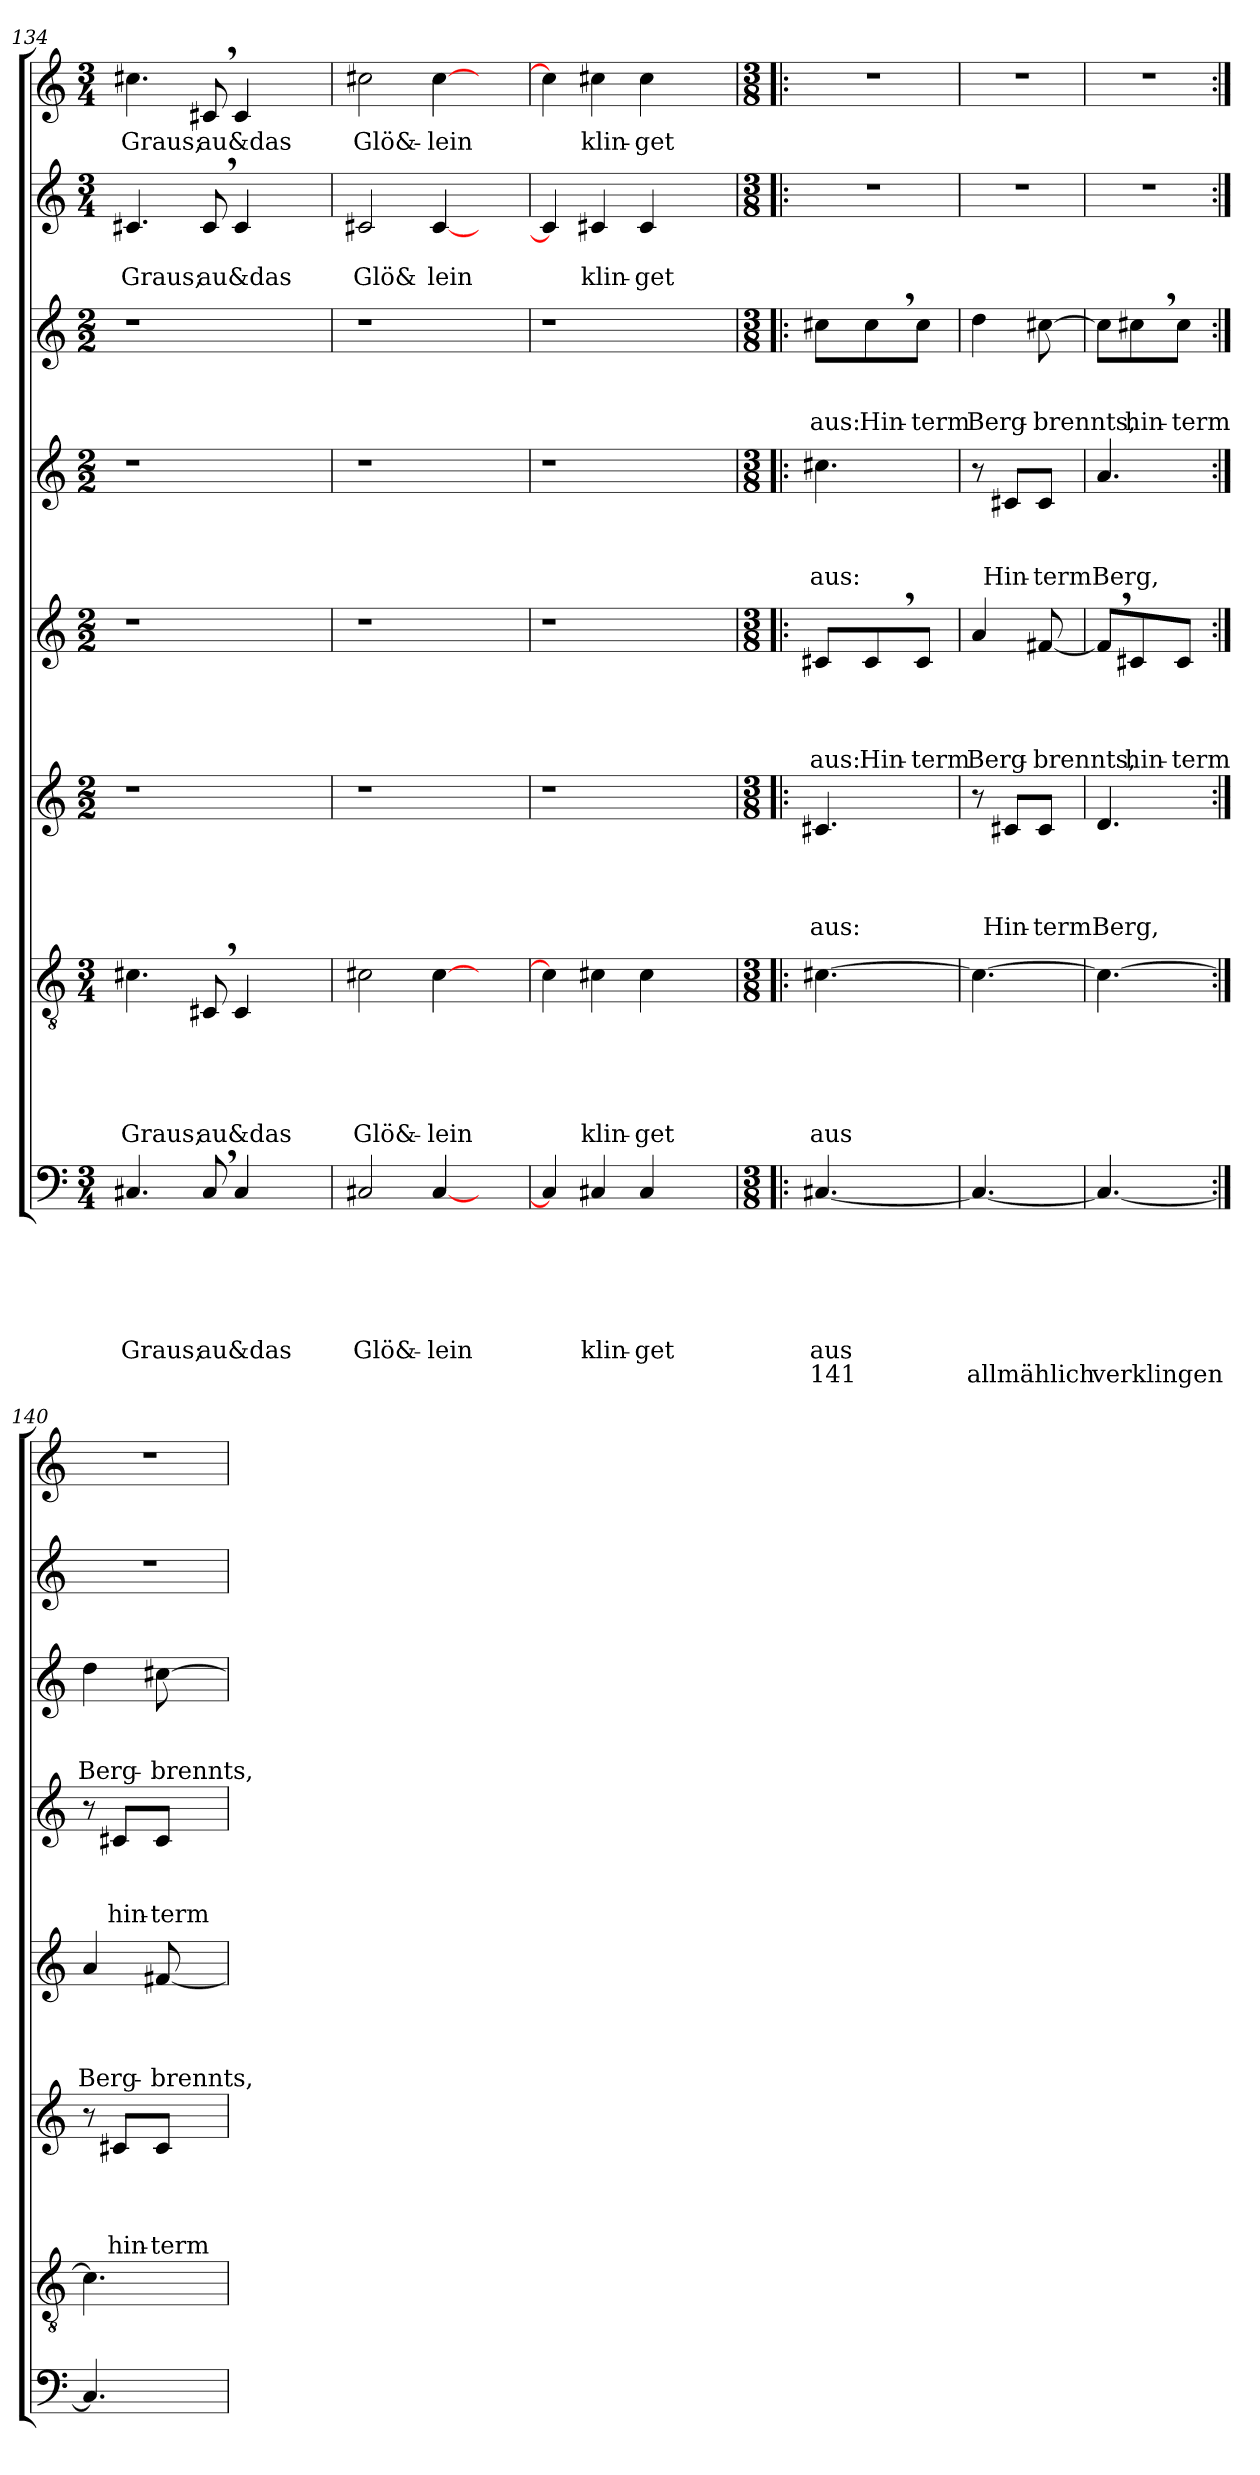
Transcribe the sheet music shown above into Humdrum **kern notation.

**kern	**text	**text	**text	**text	**text	**text	**text	**kern	**text	**text	**text	**text	**text	**kern	**text	**text	**text	**text	**kern	**text	**text	**text	**text	**kern	**text	**text	**text	**kern	**text	**text	**text	**kern	**text	**text	**kern	**text
*part8	*part8	*part8	*part8	*part8	*part8	*part8	*part8	*part7	*part7	*part7	*part7	*part7	*part7	*part6	*part6	*part6	*part6	*part6	*part5	*part5	*part5	*part5	*part5	*part4	*part4	*part4	*part4	*part3	*part3	*part3	*part3	*part2	*part2	*part2	*part1	*part1
*staff8	*staff8	*staff8	*staff8	*staff8	*staff8	*staff8	*staff8	*staff7	*staff7	*staff7	*staff7	*staff7	*staff7	*staff6	*staff6	*staff6	*staff6	*staff6	*staff5	*staff5	*staff5	*staff5	*staff5	*staff4	*staff4	*staff4	*staff4	*staff3	*staff3	*staff3	*staff3	*staff2	*staff2	*staff2	*staff1	*staff1
*clefF4	*	*	*	*	*	*	*	*clefGv2	*	*	*	*	*	*clefG2	*	*	*	*	*clefG2	*	*	*	*	*clefG2	*	*	*	*clefG2	*	*	*	*clefG2	*	*	*clefG2	*
*k[]	*	*	*	*	*	*	*	*k[]	*	*	*	*	*	*k[]	*	*	*	*	*k[]	*	*	*	*	*k[]	*	*	*	*k[]	*	*	*	*k[]	*	*	*k[]	*
*C:	*	*	*	*	*	*	*	*C:	*	*	*	*	*	*C:	*	*	*	*	*C:	*	*	*	*	*C:	*	*	*	*C:	*	*	*	*C:	*	*	*C:	*
*M3/4	*	*	*	*	*	*	*	*M3/4	*	*	*	*	*	*M2/2	*	*	*	*	*M2/2	*	*	*	*	*M2/2	*	*	*	*M2/2	*	*	*	*M3/4	*	*	*M3/4	*
=134	=134	=134	=134	=134	=134	=134	=134	=134	=134	=134	=134	=134	=134	=134	=134	=134	=134	=134	=134	=134	=134	=134	=134	=134	=134	=134	=134	=134	=134	=134	=134	=134	=134	=134	=134	=134
!	!	!	!	!	!	!LO:LY:b	!	!	!	!	!	!	!LO:LY:b	!	!	!	!	!	!	!	!	!	!	!	!	!	!	!	!	!	!	!	!	!LO:LY:b	!	!LO:LY:b
4.C#X/	.	.	.	.	.	Graus;	.	4.c#X\	.	.	.	.	Graus;	1r	.	.	.	.	1r	.	.	.	.	1r	.	.	.	1r	.	.	.	4.c#X/	.	Graus;	4.cc#X\	Graus;
!	!	!	!	!	!	!LO:LY:b	!	!	!	!	!	!	!LO:LY:b	!	!	!	!	!	!	!	!	!	!	!	!	!	!	!	!	!	!	!	!	!LO:LY:b	!	!LO:LY:b
8C#,>/	.	.	.	.	.	au&das	.	8C#X,>/	.	.	.	.	au&das	.	.	.	.	.	.	.	.	.	.	.	.	.	.	.	.	.	.	8c#,>/	.	au&das	8c#X,>/	au&das
4C#/	.	.	.	.	.	.	.	4C#/	.	.	.	.	.	.	.	.	.	.	.	.	.	.	.	.	.	.	.	.	.	.	.	4c#/	.	.	4c#/	.
4ryy	.	.	.	.	.	.	.	4ryy	.	.	.	.	.	.	.	.	.	.	.	.	.	.	.	.	.	.	.	.	.	.	.	4ryy	.	.	4ryy	.
=135	=135	=135	=135	=135	=135	=135	=135	=135	=135	=135	=135	=135	=135	=135	=135	=135	=135	=135	=135	=135	=135	=135	=135	=135	=135	=135	=135	=135	=135	=135	=135	=135	=135	=135	=135	=135
!	!	!	!	!	!	!LO:LY:b	!	!	!	!	!	!	!LO:LY:b	!	!	!	!	!	!	!	!	!	!	!	!	!	!	!	!	!	!	!	!	!LO:LY:b	!	!LO:LY:b
2C#X/	.	.	.	.	.	Glö&-	.	2c#X\	.	.	.	.	Glö&-	1r	.	.	.	.	1r	.	.	.	.	1r	.	.	.	1r	.	.	.	2c#X/	.	Glö&	2cc#X\	Glö&-
!	!	!	!	!	!	!LO:LY:b	!	!	!	!	!	!	!LO:LY:b	!	!	!	!	!	!	!	!	!	!	!	!	!	!	!	!	!	!	!	!	!LO:LY:b	!	!LO:LY:b
[<4C#/	.	.	.	.	.	-lein	.	[>4c#\	.	.	.	.	-lein	.	.	.	.	.	.	.	.	.	.	.	.	.	.	.	.	.	.	[<4c#/	.	lein	[>4cc#\	-lein
4ryy	.	.	.	.	.	.	.	4ryy	.	.	.	.	.	.	.	.	.	.	.	.	.	.	.	.	.	.	.	.	.	.	.	4ryy	.	.	4ryy	.
=136	=136	=136	=136	=136	=136	=136	=136	=136	=136	=136	=136	=136	=136	=136	=136	=136	=136	=136	=136	=136	=136	=136	=136	=136	=136	=136	=136	=136	=136	=136	=136	=136	=136	=136	=136	=136
4C#/]	.	.	.	.	.	.	.	4c#\]	.	.	.	.	.	1r	.	.	.	.	1r	.	.	.	.	1r	.	.	.	1r	.	.	.	4c#/]	.	.	4cc#\]	.
!	!	!	!	!	!	!LO:LY:b	!	!	!	!	!	!	!LO:LY:b	!	!	!	!	!	!	!	!	!	!	!	!	!	!	!	!	!	!	!	!	!LO:LY:b	!	!LO:LY:b
4C#X/	.	.	.	.	.	klin-	.	4c#X\	.	.	.	.	klin-	.	.	.	.	.	.	.	.	.	.	.	.	.	.	.	.	.	.	4c#X/	.	klin-	4cc#X\	klin-
!	!	!	!	!	!	!LO:LY:b	!	!	!	!	!	!	!LO:LY:b	!	!	!	!	!	!	!	!	!	!	!	!	!	!	!	!	!	!	!	!	!LO:LY:b	!	!LO:LY:b
4C#/	.	.	.	.	.	-get	.	4c#\	.	.	.	.	-get	.	.	.	.	.	.	.	.	.	.	.	.	.	.	.	.	.	.	4c#/	.	-get	4cc#\	-get
4ryy	.	.	.	.	.	.	.	4ryy	.	.	.	.	.	.	.	.	.	.	.	.	.	.	.	.	.	.	.	.	.	.	.	4ryy	.	.	4ryy	.
!!LO:PB:g=z
=137!|:	=137!|:	=137!|:	=137!|:	=137!|:	=137!|:	=137!|:	=137!|:	=137!|:	=137!|:	=137!|:	=137!|:	=137!|:	=137!|:	=137!|:	=137!|:	=137!|:	=137!|:	=137!|:	=137!|:	=137!|:	=137!|:	=137!|:	=137!|:	=137!|:	=137!|:	=137!|:	=137!|:	=137!|:	=137!|:	=137!|:	=137!|:	=137!|:	=137!|:	=137!|:	=137!|:	=137!|:
*M3/8	*	*	*	*	*	*	*	*M3/8	*	*	*	*	*	*M3/8	*	*	*	*	*M3/8	*	*	*	*	*M3/8	*	*	*	*M3/8	*	*	*	*M3/8	*	*	*M3/8	*
!	!	!	!	!	!	!LO:LY:b	!LO:LY:b	!	!	!	!	!	!LO:LY:b	!	!	!	!	!LO:LY:b	!	!	!	!	!LO:LY:b	!	!	!	!LO:LY:b	!	!	!	!LO:LY:b	!	!	!	!	!
[<4.C#X/	.	.	.	.	.	aus	141	[>4.c#X\	.	.	.	.	aus	4.c#X/	.	.	.	aus:	8c#X/L	.	.	.	aus:	4.cc#X\	.	.	aus:	8cc#X\L	.	.	aus:	4.r	.	.	4.r	.
!	!	!	!	!	!	!	!	!	!	!	!	!	!	!	!	!	!	!	!	!	!	!	!LO:LY:b	!	!	!	!	!	!	!	!LO:LY:b	!	!	!	!	!
.	.	.	.	.	.	.	.	.	.	.	.	.	.	.	.	.	.	.	8c#,>/	.	.	.	Hin-	.	.	.	.	8cc#,>\	.	.	Hin-	.	.	.	.	.
!	!	!	!	!	!	!	!	!	!	!	!	!	!	!	!	!	!	!	!	!	!	!	!LO:LY:b	!	!	!	!	!	!	!	!LO:LY:b	!	!	!	!	!
.	.	.	.	.	.	.	.	.	.	.	.	.	.	.	.	.	.	.	8c#/J	.	.	.	-term	.	.	.	.	8cc#\J	.	.	-term	.	.	.	.	.
=138	=138	=138	=138	=138	=138	=138	=138	=138	=138	=138	=138	=138	=138	=138	=138	=138	=138	=138	=138	=138	=138	=138	=138	=138	=138	=138	=138	=138	=138	=138	=138	=138	=138	=138	=138	=138
!	!	!	!	!	!	!	!LO:LY:b	!	!	!	!	!	!	!	!	!	!	!	!	!	!	!	!LO:LY:b	!	!	!	!	!	!	!	!LO:LY:b	!	!	!	!	!
4.C#/_	.	.	.	.	.	.	allmählich	4.c#\_	.	.	.	.	.	8r	.	.	.	.	4a/	.	.	.	Berg-	8r	.	.	.	4dd\	.	.	Berg-	4.r	.	.	4.r	.
!	!	!	!	!	!	!	!	!	!	!	!	!	!	!	!	!	!	!LO:LY:b	!	!	!	!	!	!	!	!	!LO:LY:b	!	!	!	!	!	!	!	!	!
.	.	.	.	.	.	.	.	.	.	.	.	.	.	8c#X/L	.	.	.	Hin-	.	.	.	.	.	8c#X/L	.	.	Hin-	.	.	.	.	.	.	.	.	.
!	!	!	!	!	!	!	!	!	!	!	!	!	!	!	!	!	!	!LO:LY:b	!	!	!	!	!LO:LY:b	!	!	!	!LO:LY:b	!	!	!	!LO:LY:b	!	!	!	!	!
.	.	.	.	.	.	.	.	.	.	.	.	.	.	8c#/J	.	.	.	-term	[<8f#X/	.	.	.	-brennts,	8c#/J	.	.	-term	[>8cc#X\	.	.	-brennts,	.	.	.	.	.
=139	=139	=139	=139	=139	=139	=139	=139	=139	=139	=139	=139	=139	=139	=139	=139	=139	=139	=139	=139	=139	=139	=139	=139	=139	=139	=139	=139	=139	=139	=139	=139	=139	=139	=139	=139	=139
!	!	!	!	!	!	!	!LO:LY:b:rj	!	!	!	!	!	!	!	!	!	!	!LO:LY:b	!	!	!	!	!	!	!	!	!LO:LY:b	!	!	!	!	!	!	!	!	!
4.C#/_	.	.	.	.	.	.	verklingen	4.c#\_	.	.	.	.	.	4.d/	.	.	.	Berg,	8f#,>/L]	.	.	.	.	4.a/	.	.	Berg,	8cc#\L]	.	.	.	4.r	.	.	4.r	.
!	!	!	!	!	!	!	!	!	!	!	!	!	!	!	!	!	!	!	!	!	!	!	!LO:LY:b	!	!	!	!	!	!	!	!LO:LY:b	!	!	!	!	!
.	.	.	.	.	.	.	.	.	.	.	.	.	.	.	.	.	.	.	8c#X/	.	.	.	hin-	.	.	.	.	8cc#X,>\	.	.	hin-	.	.	.	.	.
!	!	!	!	!	!	!	!	!	!	!	!	!	!	!	!	!	!	!	!	!	!	!	!LO:LY:b	!	!	!	!	!	!	!	!LO:LY:b	!	!	!	!	!
.	.	.	.	.	.	.	.	.	.	.	.	.	.	.	.	.	.	.	8c#/J	.	.	.	-term	.	.	.	.	8cc#\J	.	.	-term	.	.	.	.	.
=140:|!	=140:|!	=140:|!	=140:|!	=140:|!	=140:|!	=140:|!	=140:|!	=140:|!	=140:|!	=140:|!	=140:|!	=140:|!	=140:|!	=140:|!	=140:|!	=140:|!	=140:|!	=140:|!	=140:|!	=140:|!	=140:|!	=140:|!	=140:|!	=140:|!	=140:|!	=140:|!	=140:|!	=140:|!	=140:|!	=140:|!	=140:|!	=140:|!	=140:|!	=140:|!	=140:|!	=140:|!
!	!	!	!	!	!	!	!	!	!	!	!	!	!	!	!	!	!	!	!	!	!	!	!LO:LY:b	!	!	!	!	!	!	!	!LO:LY:b	!	!	!	!	!
4.C#/]	.	.	.	.	.	.	.	4.c#\]	.	.	.	.	.	8r	.	.	.	.	4a/	.	.	.	Berg-	8r	.	.	.	4dd\	.	.	Berg-	4.r	.	.	4.r	.
!	!	!	!	!	!	!	!	!	!	!	!	!	!	!	!	!	!	!LO:LY:b	!	!	!	!	!	!	!	!	!LO:LY:b	!	!	!	!	!	!	!	!	!
.	.	.	.	.	.	.	.	.	.	.	.	.	.	8c#X/L	.	.	.	hin-	.	.	.	.	.	8c#X/L	.	.	hin-	.	.	.	.	.	.	.	.	.
!	!	!	!	!	!	!	!	!	!	!	!	!	!	!	!	!	!	!LO:LY:b	!	!	!	!	!LO:LY:b	!	!	!	!LO:LY:b	!	!	!	!LO:LY:b	!	!	!	!	!
.	.	.	.	.	.	.	.	.	.	.	.	.	.	8c#/J	.	.	.	-term	[<8f#X/	.	.	.	-brennts,	8c#/J	.	.	-term	[>8cc#X\	.	.	-brennts,	.	.	.	.	.
=	=	=	=	=	=	=	=	=	=	=	=	=	=	=	=	=	=	=	=	=	=	=	=	=	=	=	=	=	=	=	=	=	=	=	=	=
*-	*-	*-	*-	*-	*-	*-	*-	*-	*-	*-	*-	*-	*-	*-	*-	*-	*-	*-	*-	*-	*-	*-	*-	*-	*-	*-	*-	*-	*-	*-	*-	*-	*-	*-	*-	*-
